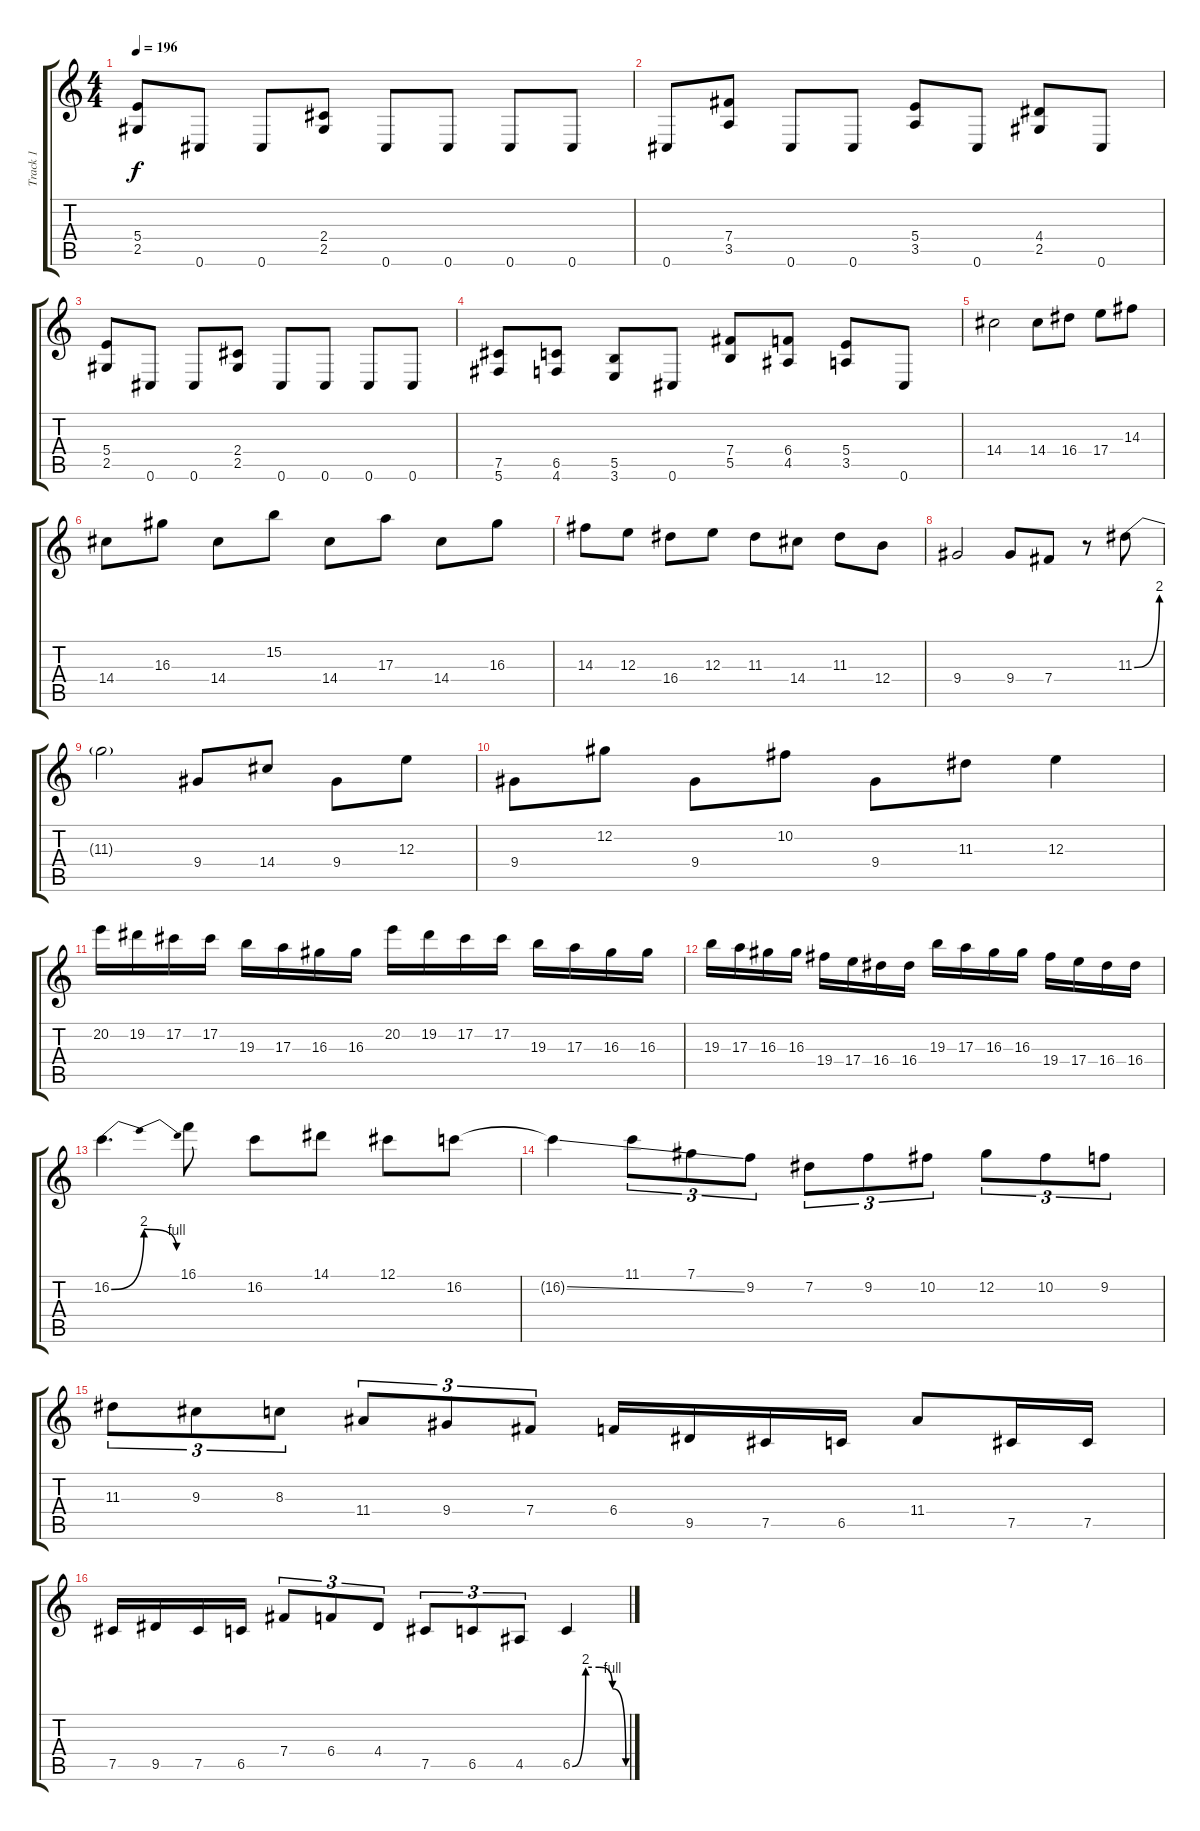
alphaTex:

\track ("Track 1" "Track 1") {instrument distortionguitar}
\staff {score tabs}
\tuning (Db4 Ab3 E3 B2 Gb2 Db2) {hide}
\ts (4 4)
\tempo 196
\clef g2
\ks c
(5.4 2.5).8{dy f} 0.6.8 0.6.8 (2.4 2.5).8 0.6.8 0.6.8 0.6.8 0.6.8 |
0.6.8 (7.4 3.5).8 0.6.8 0.6.8 (5.4 3.5).8 0.6.8 (4.4 2.5).8 0.6.8 |
(5.4 2.5).8 0.6.8 0.6.8 (2.4 2.5).8 0.6.8 0.6.8 0.6.8 0.6.8 |
(7.5 5.6).8 (6.5 4.6).8 (5.5 3.6).8 0.6.8 (7.4 5.5).8 (6.4 4.5).8 (5.4 3.5).8 0.6.8 |
14.4.2 14.4.8 16.4.8 17.4.8 14.3.8 |
14.4.8 16.3.8 14.4.8 15.2.8 14.4.8 17.3.8 14.4.8 16.3.8 |
14.3.8 12.3.8 16.4.8 12.3.8 11.3.8 14.4.8 11.3.8 12.4.8 |
9.4.2 9.4.8 7.4.8 r.8 11.3{be (bend 0 0 60 8)}.8 |
11.3{t}.2 9.4.8 14.4.8 9.4.8 12.3.8 |
9.4.8 12.2.8 9.4.8 10.2.8 9.4.8 11.3.8 12.3.4 |
20.2.16 19.2.16 17.2.16 17.2.16 19.3.16 17.3.16 16.3.16 16.3.16 20.2.16 19.2.16 17.2.16 17.2.16 19.3.16 17.3.16 16.3.16 16.3.16 |
19.3.16 17.3.16 16.3.16 16.3.16 19.4.16 17.4.16 16.4.16 16.4.16 19.3.16 17.3.16 16.3.16 16.3.16 19.4.16 17.4.16 16.4.16 16.4.16 |
16.2{be (bendrelease 0 0 30 8 30 8 60 4)}.4{d} 16.1.8 16.2.8 14.1.8 12.1.8 16.2.8 |
16.2{ss t}.4 11.1.8{tu (3 2)} 7.1.8{tu (3 2)} 9.2.8{tu (3 2)} 7.2.8{tu (3 2)} 9.2.8{tu (3 2)} 10.2.8{tu (3 2)} 12.2.8{tu (3 2)} 10.2.8{tu (3 2)} 9.2.8{tu (3 2)} |
11.3.8{tu (3 2)} 9.3.8{tu (3 2)} 8.3.8{tu (3 2)} 11.4.8{tu (3 2)} 9.4.8{tu (3 2)} 7.4.8{tu (3 2)} 6.4.16 9.5.16 7.5.16 6.5.16 11.4.8 7.5.16 7.5.16 |
7.5.16 9.5.16 7.5.16 6.5.16 7.4.8{tu (3 2)} 6.4.8{tu (3 2)} 4.4.8{tu (3 2)} 7.5.8{tu (3 2)} 6.5.8{tu (3 2)} 4.5.8{tu (3 2)} 6.5{be (custom 0 0 15 8 30 8 45 4 60 0)}.4
